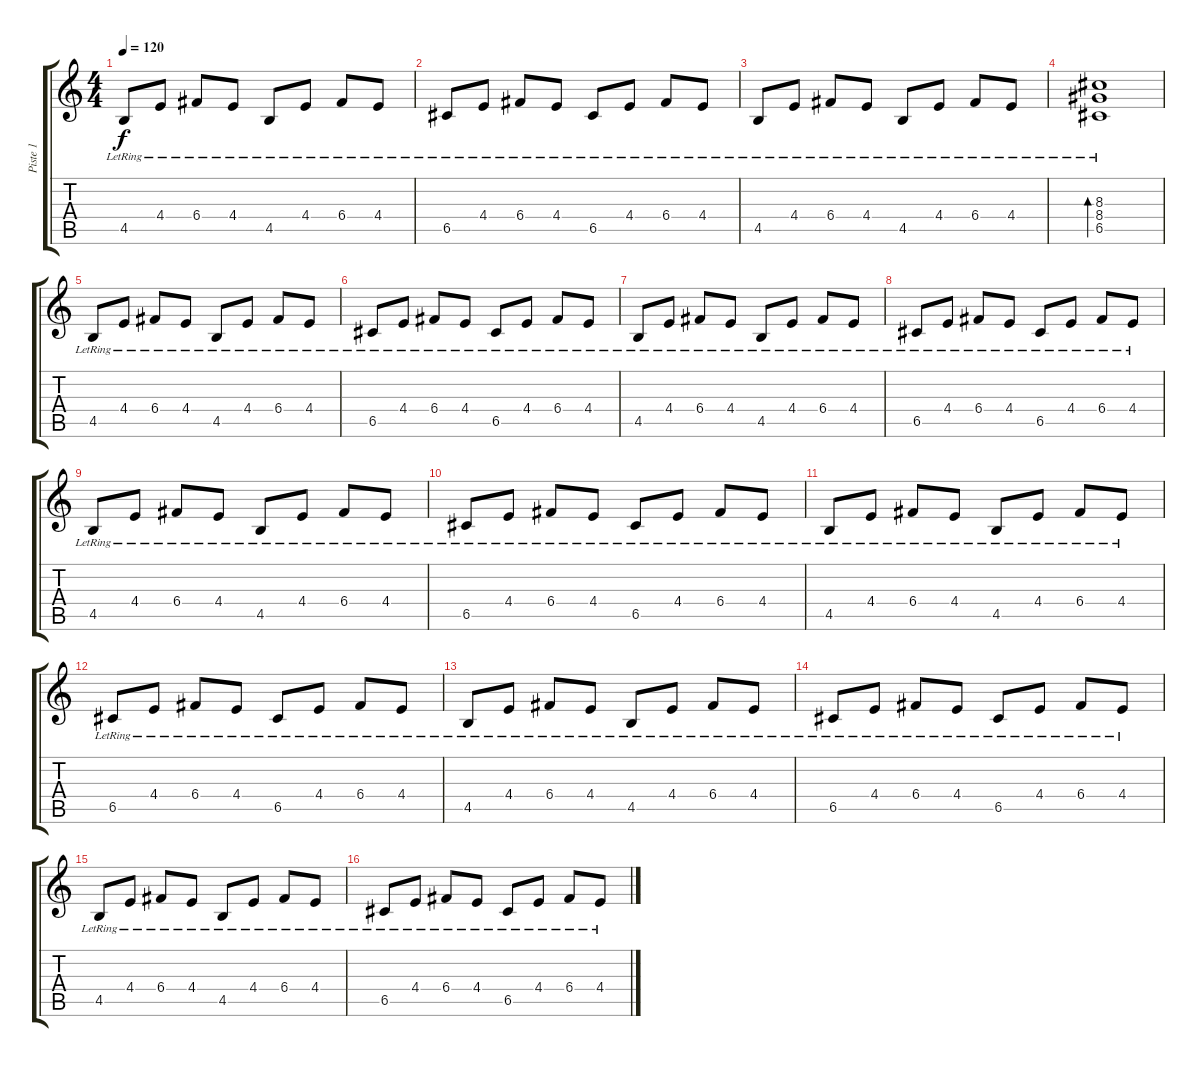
\track ("Piste 1" "Piste 1") {instrument distortionguitar}
\staff {score tabs}
\tuning (D4 A3 F3 C3 G2 D2) {hide}
\ts (4 4)
\tempo 120
\clef g2
\ks c
4.5{lr}.8{dy f instrument electricguitarclean} 4.4{lr}.8 6.4{lr}.8 4.4{lr}.8 4.5{lr}.8 4.4{lr}.8 6.4{lr}.8 4.4{lr}.8 |
6.5{lr}.8 4.4{lr}.8 6.4{lr}.8 4.4{lr}.8 6.5{lr}.8 4.4{lr}.8 6.4{lr}.8 4.4{lr}.8 |
4.5{lr}.8{instrument electricguitarclean} 4.4{lr}.8 6.4{lr}.8 4.4{lr}.8 4.5{lr}.8 4.4{lr}.8 6.4{lr}.8 4.4{lr}.8 |
(8.3 8.4 6.5{lr}).1{bd 480} |
4.5{lr}.8{instrument distortionguitar} 4.4{lr}.8 6.4{lr}.8 4.4{lr}.8 4.5{lr}.8 4.4{lr}.8 6.4{lr}.8 4.4{lr}.8 |
6.5{lr}.8 4.4{lr}.8 6.4{lr}.8 4.4{lr}.8 6.5{lr}.8 4.4{lr}.8 6.4{lr}.8 4.4{lr}.8 |
4.5{lr}.8{instrument distortionguitar} 4.4{lr}.8 6.4{lr}.8 4.4{lr}.8 4.5{lr}.8 4.4{lr}.8 6.4{lr}.8 4.4{lr}.8 |
6.5{lr}.8 4.4{lr}.8 6.4{lr}.8 4.4{lr}.8 6.5{lr}.8 4.4{lr}.8 6.4{lr}.8 4.4{lr}.8 |
4.5{lr}.8{instrument distortionguitar} 4.4{lr}.8 6.4{lr}.8 4.4{lr}.8 4.5{lr}.8 4.4{lr}.8 6.4{lr}.8 4.4{lr}.8 |
6.5{lr}.8 4.4{lr}.8 6.4{lr}.8 4.4{lr}.8 6.5{lr}.8 4.4{lr}.8 6.4{lr}.8 4.4{lr}.8 |
4.5{lr}.8{instrument distortionguitar} 4.4{lr}.8 6.4{lr}.8 4.4{lr}.8 4.5{lr}.8 4.4{lr}.8 6.4{lr}.8 4.4{lr}.8 |
6.5{lr}.8 4.4{lr}.8 6.4{lr}.8 4.4{lr}.8 6.5{lr}.8 4.4{lr}.8 6.4{lr}.8 4.4{lr}.8 |
4.5{lr}.8{instrument distortionguitar} 4.4{lr}.8 6.4{lr}.8 4.4{lr}.8 4.5{lr}.8 4.4{lr}.8 6.4{lr}.8 4.4{lr}.8 |
6.5{lr}.8 4.4{lr}.8 6.4{lr}.8 4.4{lr}.8 6.5{lr}.8 4.4{lr}.8 6.4{lr}.8 4.4{lr}.8 |
4.5{lr}.8{instrument distortionguitar} 4.4{lr}.8 6.4{lr}.8 4.4{lr}.8 4.5{lr}.8 4.4{lr}.8 6.4{lr}.8 4.4{lr}.8 |
6.5{lr}.8 4.4{lr}.8 6.4{lr}.8 4.4{lr}.8 6.5{lr}.8 4.4{lr}.8 6.4{lr}.8 4.4{lr}.8
